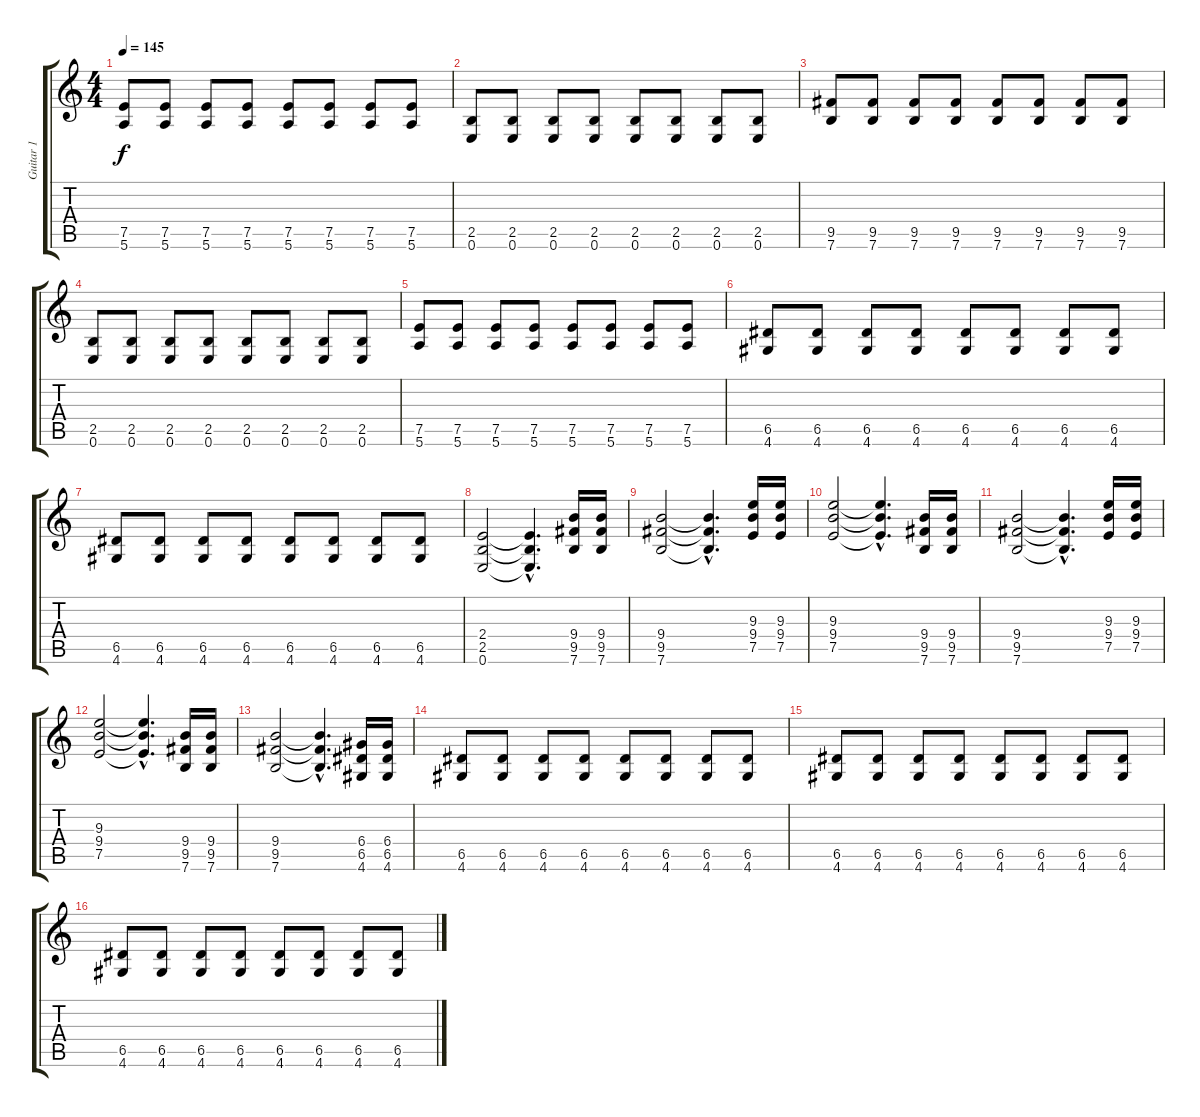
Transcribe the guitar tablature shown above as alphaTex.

\track ("Guitar 1" "Guitar 1") {instrument distortionguitar}
\staff {score tabs}
\tuning (E4 B3 G3 D3 A2 E2) {hide}
\ts (4 4)
\tempo 145
\clef g2
\ks c
(7.5 5.6).8{dy f} (7.5 5.6).8 (7.5 5.6).8 (7.5 5.6).8 (7.5 5.6).8 (7.5 5.6).8 (7.5 5.6).8 (7.5 5.6).8 |
(2.5 0.6).8 (2.5 0.6).8 (2.5 0.6).8 (2.5 0.6).8 (2.5 0.6).8 (2.5 0.6).8 (2.5 0.6).8 (2.5 0.6).8 |
(9.5 7.6).8 (9.5 7.6).8 (9.5 7.6).8 (9.5 7.6).8 (9.5 7.6).8 (9.5 7.6).8 (9.5 7.6).8 (9.5 7.6).8 |
(2.5 0.6).8 (2.5 0.6).8 (2.5 0.6).8 (2.5 0.6).8 (2.5 0.6).8 (2.5 0.6).8 (2.5 0.6).8 (2.5 0.6).8 |
(7.5 5.6).8 (7.5 5.6).8 (7.5 5.6).8 (7.5 5.6).8 (7.5 5.6).8 (7.5 5.6).8 (7.5 5.6).8 (7.5 5.6).8 |
(6.5 4.6).8 (6.5 4.6).8 (6.5 4.6).8 (6.5 4.6).8 (6.5 4.6).8 (6.5 4.6).8 (6.5 4.6).8 (6.5 4.6).8 |
(6.5 4.6).8 (6.5 4.6).8 (6.5 4.6).8 (6.5 4.6).8 (6.5 4.6).8 (6.5 4.6).8 (6.5 4.6).8 (6.5 4.6).8 |
(2.4 2.5 0.6).2 (2.4{hac t} 2.5{hac t} 0.6{hac t}).4{d} (9.4 9.5 7.6).16 (9.4 9.5 7.6).16 |
(9.4 9.5 7.6).2 (9.4{hac t} 9.5{hac t} 7.6{hac t}).4{d} (9.3 9.4 7.5).16 (9.3 9.4 7.5).16 |
(9.3 9.4 7.5).2 (9.3{hac t} 9.4{hac t} 7.5{hac t}).4{d} (9.4 9.5 7.6).16 (9.4 9.5 7.6).16 |
(9.4 9.5 7.6).2 (9.4{hac t} 9.5{hac t} 7.6{hac t}).4{d} (9.3 9.4 7.5).16 (9.3 9.4 7.5).16 |
(9.3 9.4 7.5).2 (9.3{hac t} 9.4{hac t} 7.5{hac t}).4{d} (9.4 9.5 7.6).16 (9.4 9.5 7.6).16 |
(9.4 9.5 7.6).2 (9.4{hac t} 9.5{hac t} 7.6{hac t}).4{d} (6.4 6.5 4.6).16 (6.4 6.5 4.6).16 |
(6.5 4.6).8 (6.5 4.6).8 (6.5 4.6).8 (6.5 4.6).8 (6.5 4.6).8 (6.5 4.6).8 (6.5 4.6).8 (6.5 4.6).8 |
(6.5 4.6).8 (6.5 4.6).8 (6.5 4.6).8 (6.5 4.6).8 (6.5 4.6).8 (6.5 4.6).8 (6.5 4.6).8 (6.5 4.6).8 |
(6.5 4.6).8 (6.5 4.6).8 (6.5 4.6).8 (6.5 4.6).8 (6.5 4.6).8 (6.5 4.6).8 (6.5 4.6).8 (6.5 4.6).8
